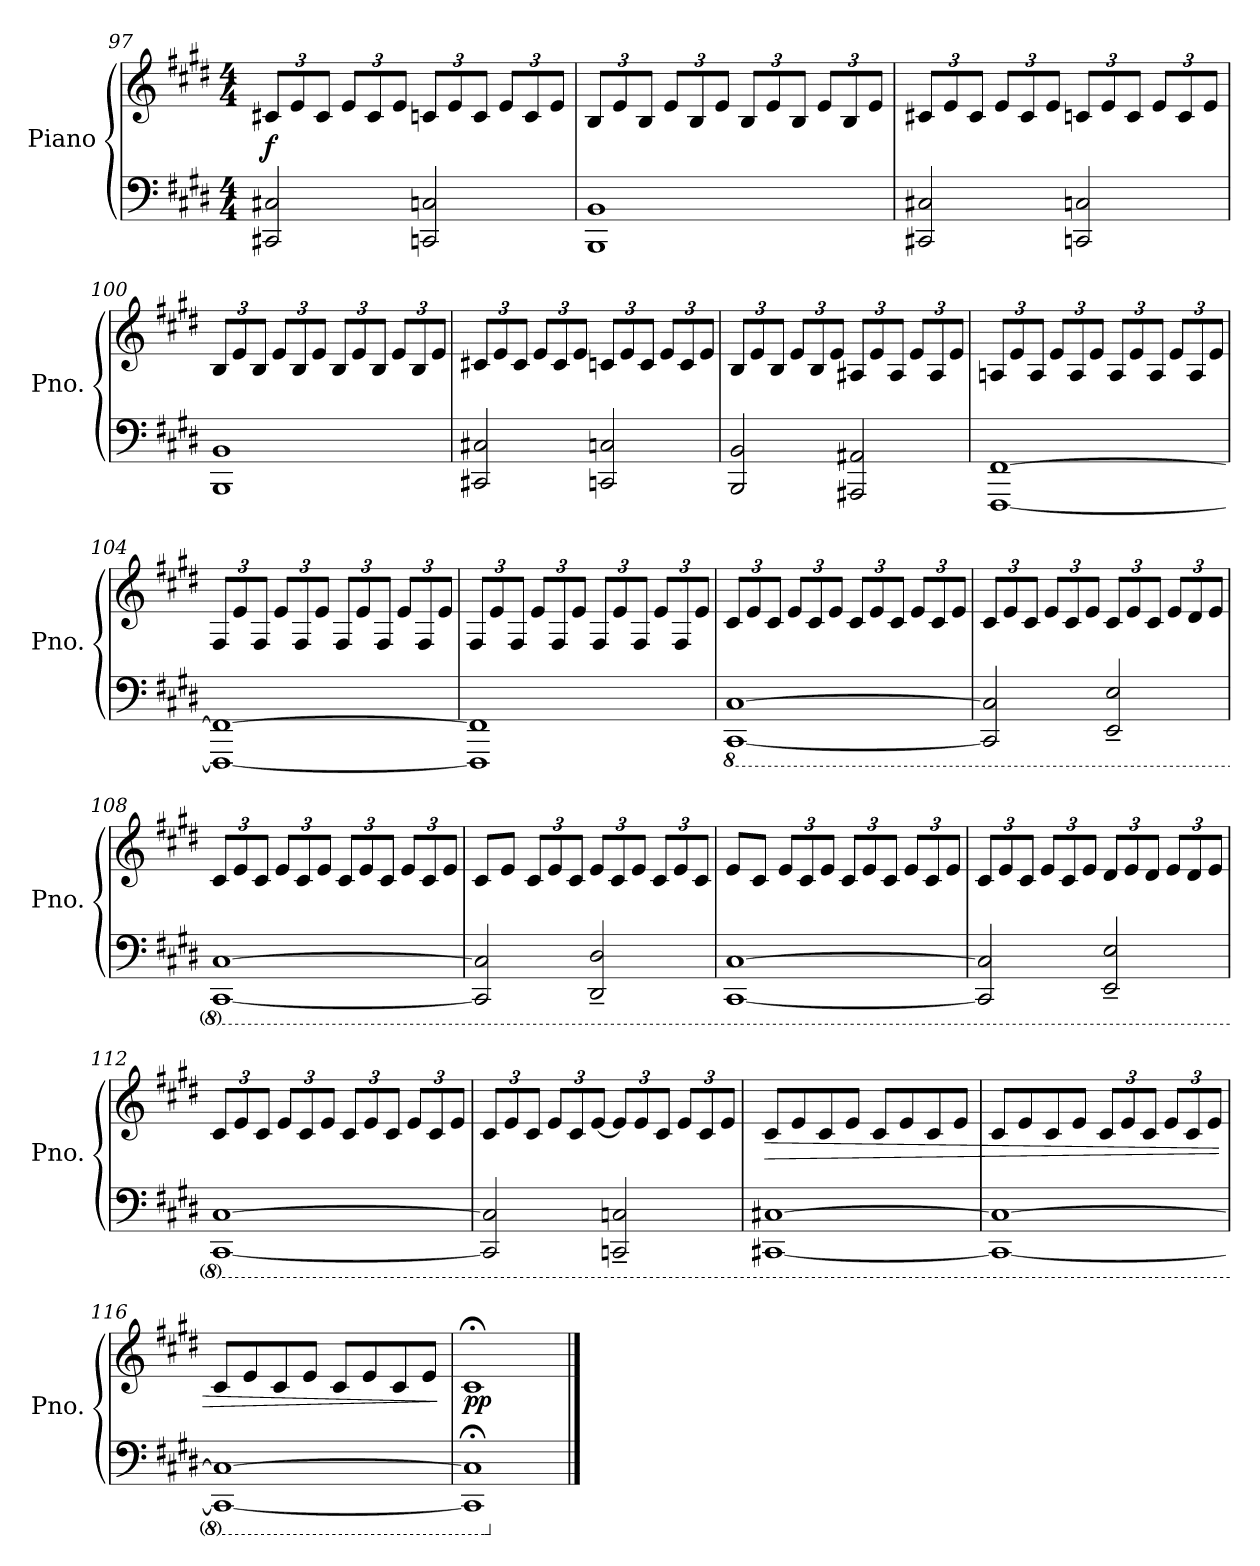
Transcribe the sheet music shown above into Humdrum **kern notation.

**kern	**kern	**dynam
*part1	*part1	*part1
*staff2	*staff1	*staff1/2
*I"Piano	*	*
*I'Pno.	*	*
!!LO:PB:g=z
*clefF4	*clefG2	*
*k[f#c#g#d#]	*k[f#c#g#d#]	*
*M4/4	*M4/4	*
*	*Xbrackettup	*
=97	=97	=97
!	!	!LO:DY:b
2CC#X/ 2C#X/	12c#X/L	f
.	12e/	.
.	12c#/J	.
.	12e/L	.
.	12c#/	.
.	12e/J	.
2CCn/ 2Cn/	12cn/L	.
.	12e/	.
.	12c/J	.
.	12e/L	.
.	12c/	.
.	12e/J	.
=98	=98	=98
1BBB 1BB	12B/L	.
.	12e/	.
.	12B/J	.
.	12e/L	.
.	12B/	.
.	12e/J	.
.	12B/L	.
.	12e/	.
.	12B/J	.
.	12e/L	.
.	12B/	.
.	12e/J	.
=99	=99	=99
2CC#X/ 2C#X/	12c#X/L	.
.	12e/	.
.	12c#/J	.
.	12e/L	.
.	12c#/	.
.	12e/J	.
2CCn/ 2Cn/	12cn/L	.
.	12e/	.
.	12c/J	.
.	12e/L	.
.	12c/	.
.	12e/J	.
!!LO:LB:g=z
=100	=100	=100
1BBB 1BB	12B/L	.
.	12e/	.
.	12B/J	.
.	12e/L	.
.	12B/	.
.	12e/J	.
.	12B/L	.
.	12e/	.
.	12B/J	.
.	12e/L	.
.	12B/	.
.	12e/J	.
=101	=101	=101
2CC#X/ 2C#X/	12c#X/L	.
.	12e/	.
.	12c#/J	.
.	12e/L	.
.	12c#/	.
.	12e/J	.
2CCn/ 2Cn/	12cn/L	.
.	12e/	.
.	12c/J	.
.	12e/L	.
.	12c/	.
.	12e/J	.
=102	=102	=102
2BBB/ 2BB/	12B/L	.
.	12e/	.
.	12B/J	.
.	12e/L	.
.	12B/	.
.	12e/J	.
2AAA#X/ 2AA#X/	12A#X/L	.
.	12e/	.
.	12A#/J	.
.	12e/L	.
.	12A#/	.
.	12e/J	.
!!LO:LB:g=z
=103	=103	=103
[1FFF# [1FF#	12An/L	.
.	12e/	.
.	12A/J	.
.	12e/L	.
.	12A/	.
.	12e/J	.
.	12A/L	.
.	12e/	.
.	12A/J	.
.	12e/L	.
.	12A/	.
.	12e/J	.
=104	=104	=104
1FFF#_ 1FF#_	12F#/L	.
.	12e/	.
.	12F#/J	.
.	12e/L	.
.	12F#/	.
.	12e/J	.
.	12F#/L	.
.	12e/	.
.	12F#/J	.
.	12e/L	.
.	12F#/	.
.	12e/J	.
=105	=105	=105
1FFF#] 1FF#]	12F#/L	.
.	12e/	.
.	12F#/J	.
.	12e/L	.
.	12F#/	.
.	12e/J	.
.	12F#/L	.
.	12e/	.
.	12F#/J	.
.	12e/L	.
.	12F#/	.
.	12e/J	.
!!LO:LB:g=z
=106	=106	=106
*8ba	*	*
[1CCC# [1CC#	12c#/L	.
.	12e/	.
.	12c#/J	.
.	12e/L	.
.	12c#/	.
.	12e/J	.
.	12c#/L	.
.	12e/	.
.	12c#/J	.
.	12e/L	.
.	12c#/	.
.	12e/J	.
=107	=107	=107
2CCC#/] 2CC#/]	12c#/L	.
.	12e/	.
.	12c#/J	.
.	12e/L	.
.	12c#/	.
.	12e/J	.
2EEE/~ 2EE/~	12c#/L	.
.	12e/	.
.	12c#/J	.
.	12e/L	.
.	12d#/	.
.	12e/J	.
=108	=108	=108
[1CCC# [1CC#	12c#/L	.
.	12e/	.
.	12c#/J	.
.	12e/L	.
.	12c#/	.
.	12e/J	.
.	12c#/L	.
.	12e/	.
.	12c#/J	.
.	12e/L	.
.	12c#/	.
.	12e/J	.
=109	=109	=109
2CCC#/] 2CC#/]	8c#/L	.
.	8e/J	.
.	12c#/L	.
.	12e/	.
.	12c#/J	.
2DDD#/~ 2DD#/~	12e/L	.
.	12c#/	.
.	12e/J	.
.	12c#/L	.
.	12e/	.
.	12c#/J	.
!!LO:LB:g=z
=110	=110	=110
[1CCC# [1CC#	8e/L	.
.	8c#/J	.
.	12e/L	.
.	12c#/	.
.	12e/J	.
.	12c#/L	.
.	12e/	.
.	12c#/J	.
.	12e/L	.
.	12c#/	.
.	12e/J	.
=111	=111	=111
2CCC#/] 2CC#/]	12c#/L	.
.	12e/	.
.	12c#/J	.
.	12e/L	.
.	12c#/	.
.	12e/J	.
2EEE/~ 2EE/~	12d#/L	.
.	12e/	.
.	12d#/J	.
.	12e/L	.
.	12d#/	.
.	12e/J	.
=112	=112	=112
[1CCC# [1CC#	12c#/L	.
.	12e/	.
.	12c#/J	.
.	12e/L	.
.	12c#/	.
.	12e/J	.
.	12c#/L	.
.	12e/	.
.	12c#/J	.
.	12e/L	.
.	12c#/	.
.	12e/J	.
=113	=113	=113
2CCC#/] 2CC#/]	12c#/L	.
.	12e/	.
.	12c#/J	.
.	12e/L	.
.	12c#/	.
.	[12e/J	.
2CCCn/~ 2CCn/~	12e/L]	.
.	12e/	.
.	12c#/J	.
.	12e/L	.
.	12c#/	.
.	12e/J	.
!!LO:LB:g=z
=114	=114	=114
!	!	!LO:HP:b
[1CCC#X [1CC#X	8c#/L	>
.	8e/	.
.	8c#/	.
.	8e/J	.
.	8c#/L	.
.	8e/	.
.	8c#/	.
.	8e/J	.
=115	=115	=115
1CCC#_ 1CC#_	8c#/L	.
.	8e/	.
.	8c#/	.
.	8e/J	.
.	12c#/L	.
.	12e/	.
.	12c#/J	.
.	12e/L	.
.	12c#/	.
.	12e/J	.
=116	=116	=116
1CCC#_ 1CC#_	8c#/L	.
.	8e/	.
.	8c#/	.
.	8e/J	.
.	8c#/L	.
.	8e/	.
.	8c#/	.
.	8e/J	.
.	.	]
=117	=117	=117
!	!	!LO:DY:b
1CCC#];< 1CC#];<	1c#;<	pp
*X8ba	*	*
==	==	==
*-	*-	*-
